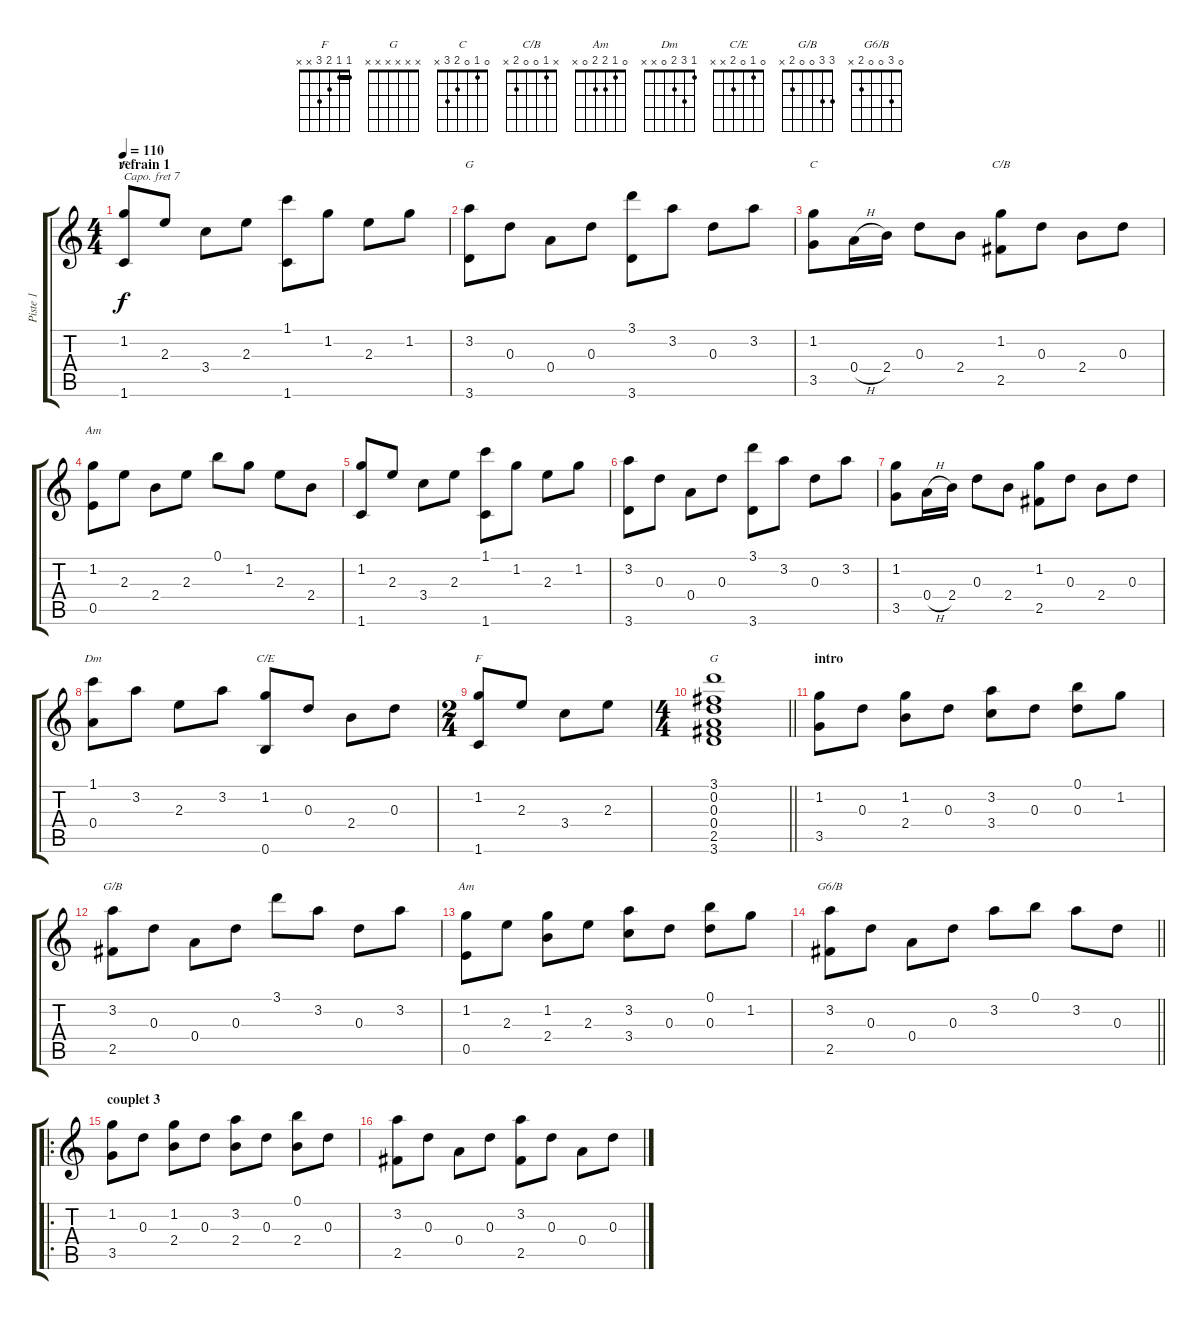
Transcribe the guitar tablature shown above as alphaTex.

\track ("Piste 1" "Piste 1") {instrument acousticguitarsteel}
\staff {score tabs}
\capo 7
\tuning (E4 B3 G3 D3 A2 E2) {hide}
\chord ("F" 1 1 2 3 3 1) {barre 1}
\chord ("G" 3 3 0 0 0 3)
\chord ("C" 0 1 0 2 3 x)
\chord ("C/B" x 1 0 0 2 x)
\chord ("Am" x x x x x x)
\chord ("Dm" 1 3 2 0 x x)
\chord ("C/E" 0 1 0 2 x x)
\chord ("F" 1 1 2 3 x x) {barre 1}
\chord ("G" x x x x x x)
\chord ("G/B" 3 3 0 0 2 x)
\chord ("Am" 0 1 2 2 0 x)
\chord ("G6/B" 0 3 0 0 2 x)
\ts (4 4)
\section ("" "refrain 1")
\tempo 110
\clef g2
\ks c
(1.2 1.6).8{ch "F" dy f} 2.3.8 3.4.8 2.3.8 (1.1 1.6).8 1.2.8 2.3.8 1.2.8 |
(3.2 3.6).8{ch "G"} 0.3.8 0.4.8 0.3.8 (3.1 3.6).8 3.2.8 0.3.8 3.2.8 |
(1.2 3.5).8{ch "C"} 0.4{h}.16 2.4.16 0.3.8 2.4.8 (1.2 2.5).8{ch "C/B"} 0.3.8 2.4.8 0.3.8 |
(1.2 0.5).8{ch "Am"} 2.3.8 2.4.8 2.3.8 0.1.8 1.2.8 2.3.8 2.4.8 |
(1.2 1.6).8 2.3.8 3.4.8 2.3.8 (1.1 1.6).8 1.2.8 2.3.8 1.2.8 |
(3.2 3.6).8 0.3.8 0.4.8 0.3.8 (3.1 3.6).8 3.2.8 0.3.8 3.2.8 |
(1.2 3.5).8 0.4{h}.16 2.4.16 0.3.8 2.4.8 (1.2 2.5).8 0.3.8 2.4.8 0.3.8 |
(1.1 0.4).8{ch "Dm"} 3.2.8 2.3.8 3.2.8 (1.2 0.6).8{ch "C/E"} 0.3.8 2.4.8 0.3.8 |
\ts (2 4)
(1.2 1.6).8{ch "F"} 2.3.8 3.4.8 2.3.8 |
\ts (4 4)
\barLineRight lightlight
(3.1 0.2 0.3 0.4 2.5 3.6).1{ch "G"} |
\section ("" "intro")
(1.2 3.5).8 0.3.8 (1.2 2.4).8 0.3.8 (3.2 3.4).8 0.3.8 (0.1 0.3).8 1.2.8 |
(3.2 2.5).8{ch "G/B"} 0.3.8 0.4.8 0.3.8 3.1.8 3.2.8 0.3.8 3.2.8 |
(1.2 0.5).8{ch "Am"} 2.3.8 (1.2 2.4).8 2.3.8 (3.2 3.4).8 0.3.8 (0.1 0.3).8 1.2.8 |
\barLineRight lightlight
(3.2 2.5).8{ch "G6/B"} 0.3.8 0.4.8 0.3.8 3.2.8 0.1.8 3.2.8 0.3.8 |
\ro
\section ("" "couplet 3")
(1.2 3.5).8 0.3.8 (1.2 2.4).8 0.3.8 (3.2 2.4).8 0.3.8 (0.1 2.4).8 0.3.8 |
(3.2 2.5).8 0.3.8 0.4.8 0.3.8 (3.2 2.5).8 0.3.8 0.4.8 0.3.8
